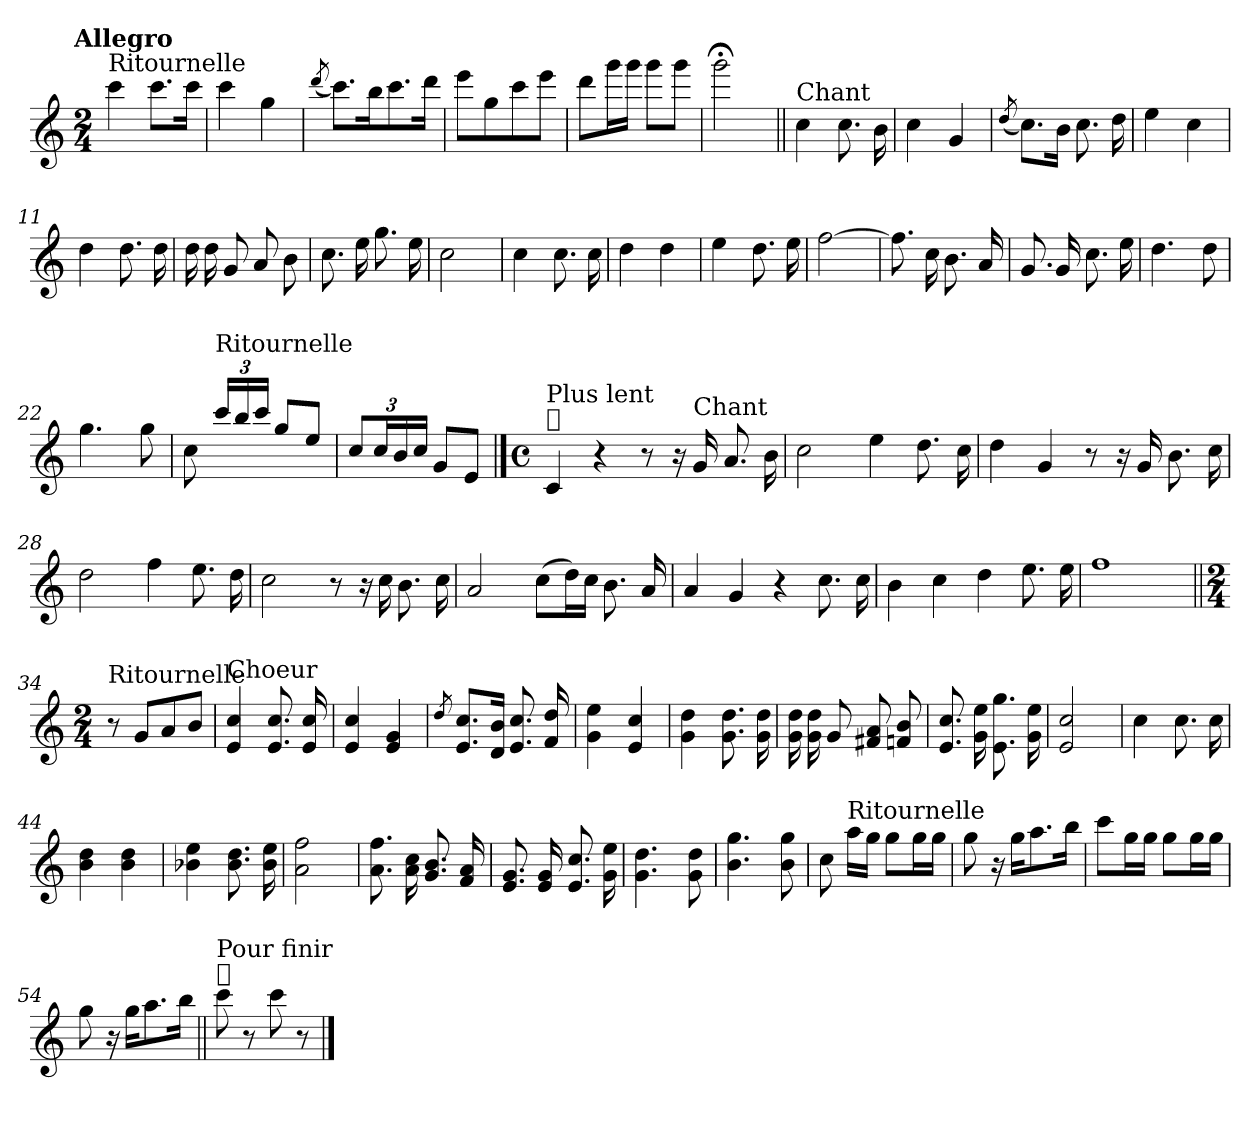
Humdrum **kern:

**kern
*part1
*staff1
*clefG2
*k[]
*C:
!!LO:TX:omd:t=Allegro
*M2/4
*MM132
=1
!LO:TX:a:t=Ritournelle
4ccc\
8.ccc\L
16ccc\Jk
=2
4ccc\
4gg\
=3
(<8qddd/
8.ccc\L)
16bb\k
8.ccc\
16ddd\Jk
=4
8eee\L
8gg\
8ccc\
8eee\J
=5
8ddd\L
16ggg\L
16ggg\JJ
8ggg\L
8ggg\J
=6
2ggg;<\
=7||
!LO:TX:a:t=Chant
4cc\
8.cc\
16b\
=8
4cc\
4g/
!!LO:LB:g=z
=9
(<8qdd/
8.cc\L)
16b\Jk
8.cc\
16dd\
=10
4ee\
4cc\
=11
4dd\
8.dd\
16dd\
=12
16dd\
16dd\
8g/
8a/
8b\
=13
8.cc\
16ee\
8.gg\
16ee\
=14
2cc\
=15
4cc\
8.cc\
16cc\
=16
4dd\
4dd\
=17
4ee\
8.dd\
16ee\
=18
[2ff\
!!LO:LB:g=z
=19
8.ff\]
16cc\
8.b\
16a/
=20
8.g/
16g/
8.cc\
16ee\
=21
4.dd\
8dd\
=22
4.gg\
8gg\
=23
8cc\
!LO:TX:a:t=Ritournelle
24ccc/LL
24bb/
24ccc/JJ
8gg/L
8ee/J
=24
12cc/L
24cc/L
24b/
24cc/JJ
8g/L
8e/J
==25
*M4/4
*met(c)
!LO:TX:a:t=𝄋
!LO:TX:a:t=Plus lent
4c/
4r
8r
16r
!LO:TX:a:t=Chant
16g/
8.a/
16b\
!!LO:LB:g=z
=26
2cc\
4ee\
8.dd\
16cc\
=27
4dd\
4g/
8r
16r
16g/
8.b\
16cc\
=28
2dd\
4ff\
8.ee\
16dd\
=29
2cc\
8r
16r
16cc\
8.b\
16cc\
=30
2a/
(>8cc\L
16dd\L)
16cc\JJ
8.b\
16a/
!!LO:LB:g=z
=31
4a/
4g/
4r
8.cc\
16cc\
=32
4b\
4cc\
4dd\
8.ee\
16ee\
=33
1ff
=34||
*M2/4
!LO:TX:a:t=Ritournelle
8r
8g/L
8a/
8b/J
=35
!LO:TX:a:t=Choeur
4e/ 4cc/
8.e/ 8.cc/
16e/ 16cc/
=36
4e/ 4cc/
4e/ 4g/
=37
8qdd/
8.e/ 8.cc/L
16d/ 16b/Jk
8.e/ 8.cc/
16f/ 16dd/
=38
4g\ 4ee\
4e/ 4cc/
!!LO:LB:g=z
=39
4g\ 4dd\
8.g\ 8.dd\
16g\ 16dd\
=40
16g\ 16dd\
16g\ 16dd\
8g/
8f#X/ 8a/
8fn/ 8b/
=41
8.e/ 8.cc/
16g\ 16ee\
8.e\ 8.gg\
16g\ 16ee\
=42
2e/ 2cc/
=43
4cc\
8.cc\
16cc\
=44
4b\ 4dd\
4b\ 4dd\
=45
4b-X\ 4ee\
8.b-\ 8.dd\
16b-\ 16ee\
=46
2a\ 2ff\
=47
8.a\ 8.ff\
16a\ 16cc\
8.g/ 8.b/
16f/ 16a/
!!LO:LB:g=z
=48
8.e/ 8.g/
16e/ 16g/
8.e/ 8.cc/
16g\ 16ee\
=49
4.g\ 4.dd\
8g\ 8dd\
=50
4.b\ 4.gg\
8b\ 8gg\
=51
8cc\
!LO:TX:a:t=Ritournelle
16aa\LL
16gg\JJ
8gg\L
16gg\L
16gg\JJ
=52
8gg\
16r
16gg\KL
8.aa\
16bb\Jk
=53
8ccc\L
16gg\L
16gg\JJ
8gg\L
16gg\L
16gg\JJ
=54
8gg\
16r
16gg\KL
8.aa\
16bb\Jk
=55||
!LO:TX:a:t=𝄋
!LO:TX:a:t=Pour finir
8ccc\
8r
8ccc\
8r
==
*-
